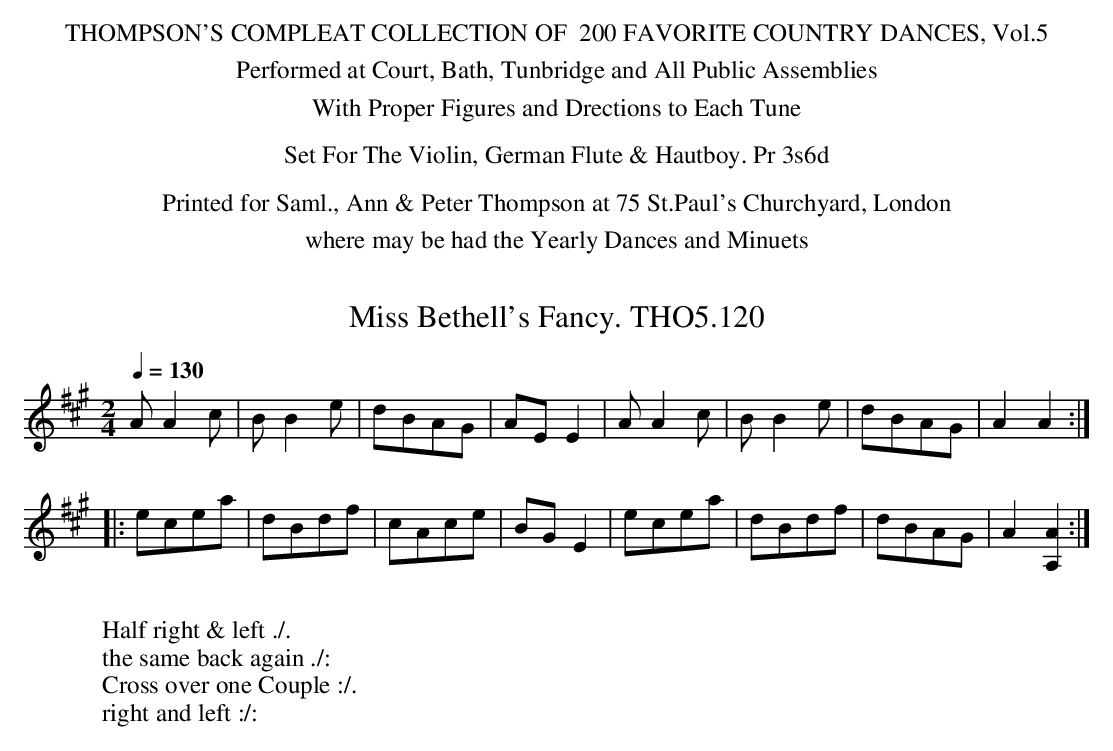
X:1
T:Miss Bethell's Fancy. THO5.120
M:2/4
L:1/8
Q:1/4=130
K:A
A A2c|B B2e|dBAG|AE E2|\\
A A2c|B B2 e|dBAG|A2A2:|
|:ecea|dBdf|cAce|BG E2|\\
ecea|dBdf|dBAG|A2 [A2A,2]:|
W:
W:Half right & left ./.
W:the same back again ./:
W:Cross over one Couple :/.
W:right and left :/:
